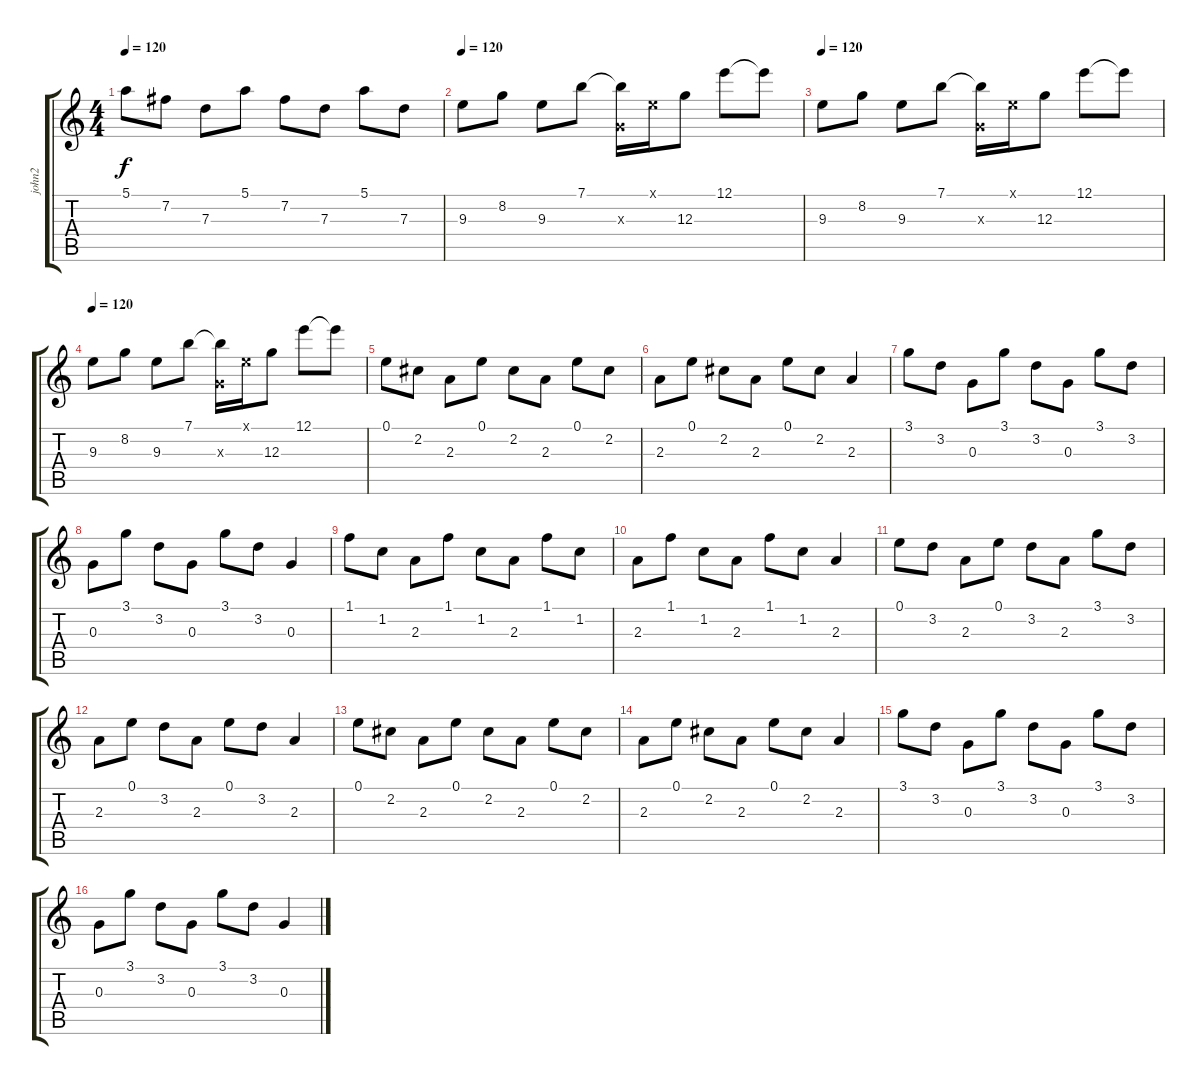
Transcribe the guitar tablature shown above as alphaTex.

\track ("john2" "john2") {instrument distortionguitar}
\staff {score tabs}
\tuning (E4 B3 G3 D3 A2 E2) {hide}
\ts (4 4)
\tempo 120
\clef g2
\ks c
5.1.8{dy f} 7.2.8 7.3.8 5.1.8 7.2.8 7.3.8 5.1.8 7.3.8 |
\tempo 120
9.3.8 8.2.8 9.3.8 7.1.8 (7.1{t} 0.3{x}).16 0.1{x}.16 12.3.8 12.1.8 12.1{t}.8 |
\tempo 120
9.3.8 8.2.8 9.3.8 7.1.8 (7.1{t} 0.3{x}).16 0.1{x}.16 12.3.8 12.1.8 12.1{t}.8 |
\tempo 120
9.3.8 8.2.8 9.3.8 7.1.8 (7.1{t} 0.3{x}).16 0.1{x}.16 12.3.8 12.1.8 12.1{t}.8 |
0.1.8 2.2.8 2.3.8 0.1.8 2.2.8 2.3.8 0.1.8 2.2.8 |
2.3.8 0.1.8 2.2.8 2.3.8 0.1.8 2.2.8 2.3.4 |
3.1.8 3.2.8 0.3.8 3.1.8 3.2.8 0.3.8 3.1.8 3.2.8 |
0.3.8 3.1.8 3.2.8 0.3.8 3.1.8 3.2.8 0.3.4 |
1.1.8 1.2.8 2.3.8 1.1.8 1.2.8 2.3.8 1.1.8 1.2.8 |
2.3.8 1.1.8 1.2.8 2.3.8 1.1.8 1.2.8 2.3.4 |
0.1.8 3.2.8 2.3.8 0.1.8 3.2.8 2.3.8 3.1.8 3.2.8 |
2.3.8 0.1.8 3.2.8 2.3.8 0.1.8 3.2.8 2.3.4 |
0.1.8 2.2.8 2.3.8 0.1.8 2.2.8 2.3.8 0.1.8 2.2.8 |
2.3.8 0.1.8 2.2.8 2.3.8 0.1.8 2.2.8 2.3.4 |
3.1.8 3.2.8 0.3.8 3.1.8 3.2.8 0.3.8 3.1.8 3.2.8 |
0.3.8 3.1.8 3.2.8 0.3.8 3.1.8 3.2.8 0.3.4
